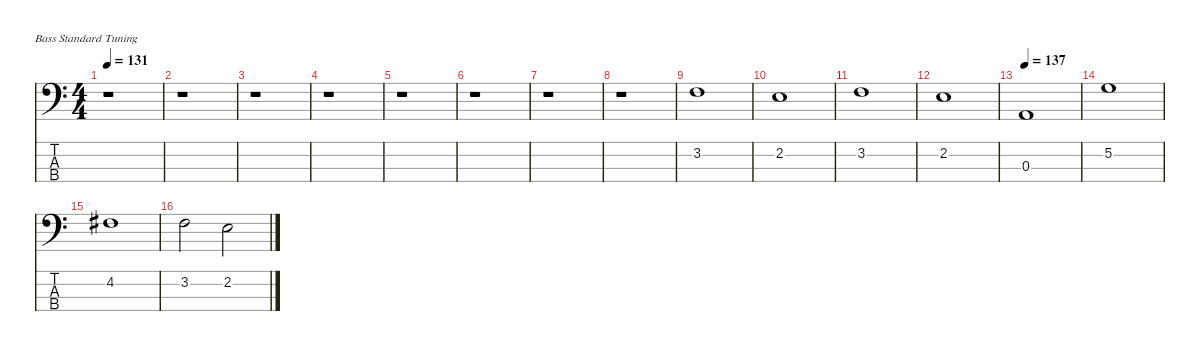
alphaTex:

\defaultSystemsLayout 4
\hideDynamics
\bracketExtendMode nobrackets
\singleTrackTrackNamePolicy hidden
\multiTrackTrackNamePolicy hidden
\firstSystemTrackNameMode fullname
\firstSystemTrackNameOrientation horizontal
\otherSystemsTrackNameOrientation horizontal
\track ("John Paul Jones" "el.bs.") {instrument electricbassfinger}
\staff {score tabs}
\tuning (G2 D2 A1 E1)
\ts (4 4)
\tempo 131
\clef f4
\ks aminor
r.1{dy f beam Down} |
r.1{beam Down} |
r.1{beam Down} |
r.1{beam Down} |
r.1{beam Down} |
r.1{beam Down} |
r.1{beam Down} |
r.1{beam Down} |
3.2.1{beam Down} |
2.2.1{beam Down} |
3.2.1{beam Down} |
2.2.1{beam Down} |
\tempo 137
0.3.1{beam Up} |
5.2.1{beam Down} |
4.2{acc #}.1{beam Down} |
3.2.2{beam Down} 2.2.2{beam Down}
